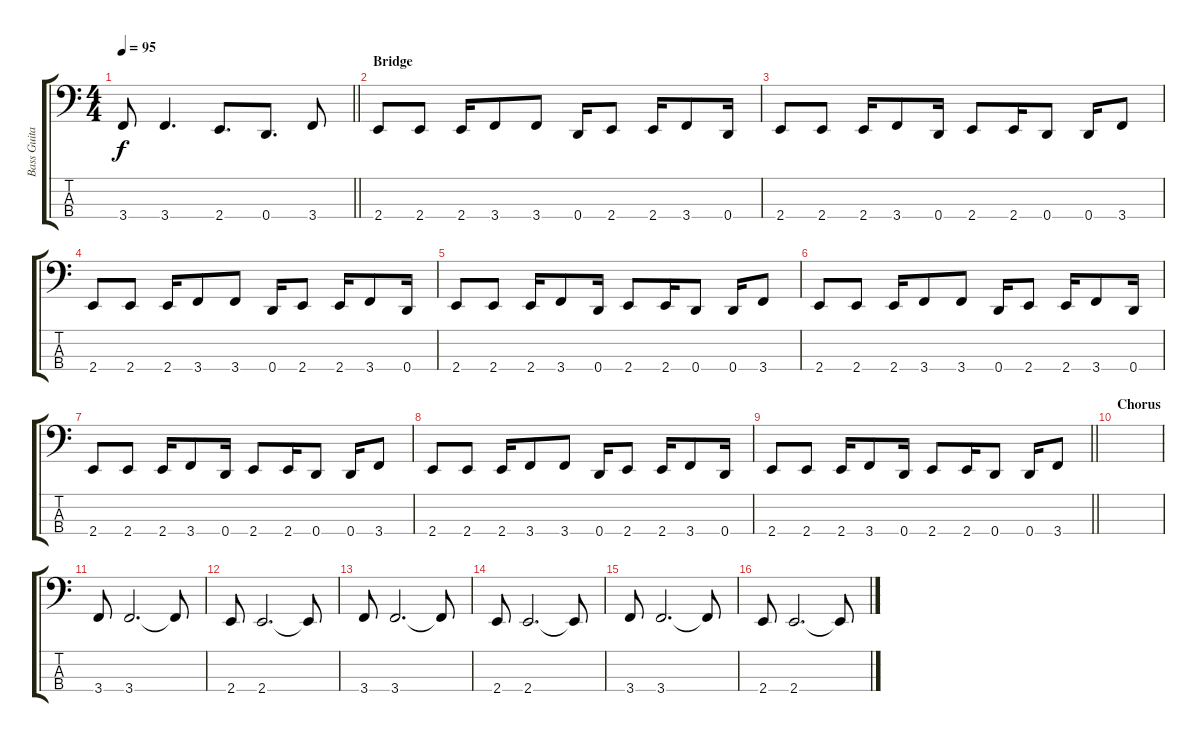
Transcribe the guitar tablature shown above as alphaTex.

\track ("Bass Guitar - Pheonix" "Bass Guita") {instrument electricbassfinger}
\staff {score tabs}
\tuning (G2 D2 A1 D1) {hide}
\ts (4 4)
\tempo 95
\clef f4
\barLineRight lightlight
\ks c
3.4.8{dy f} 3.4.4{d} 2.4.8{d} 0.4.8{d} 3.4.8 |
\section ("" "Bridge")
2.4.8 2.4.8 2.4.16 3.4.8 3.4.8 0.4.16 2.4.8 2.4.16 3.4.8 0.4.16 |
2.4.8 2.4.8 2.4.16 3.4.8 0.4.16 2.4.8 2.4.16 0.4.8 0.4.16 3.4.8 |
2.4.8 2.4.8 2.4.16 3.4.8 3.4.8 0.4.16 2.4.8 2.4.16 3.4.8 0.4.16 |
2.4.8 2.4.8 2.4.16 3.4.8 0.4.16 2.4.8 2.4.16 0.4.8 0.4.16 3.4.8 |
2.4.8 2.4.8 2.4.16 3.4.8 3.4.8 0.4.16 2.4.8 2.4.16 3.4.8 0.4.16 |
2.4.8 2.4.8 2.4.16 3.4.8 0.4.16 2.4.8 2.4.16 0.4.8 0.4.16 3.4.8 |
2.4.8 2.4.8 2.4.16 3.4.8 3.4.8 0.4.16 2.4.8 2.4.16 3.4.8 0.4.16 |
\barLineRight lightlight
2.4.8 2.4.8 2.4.16 3.4.8 0.4.16 2.4.8 2.4.16 0.4.8 0.4.16 3.4.8 |
\section ("" "Chorus")
|
3.4.8 3.4.2{d} 3.4{t}.8 |
2.4.8 2.4.2{d} 2.4{t}.8 |
3.4.8 3.4.2{d} 3.4{t}.8 |
2.4.8 2.4.2{d} 2.4{t}.8 |
3.4.8 3.4.2{d} 3.4{t}.8 |
2.4.8 2.4.2{d} 2.4{t}.8
